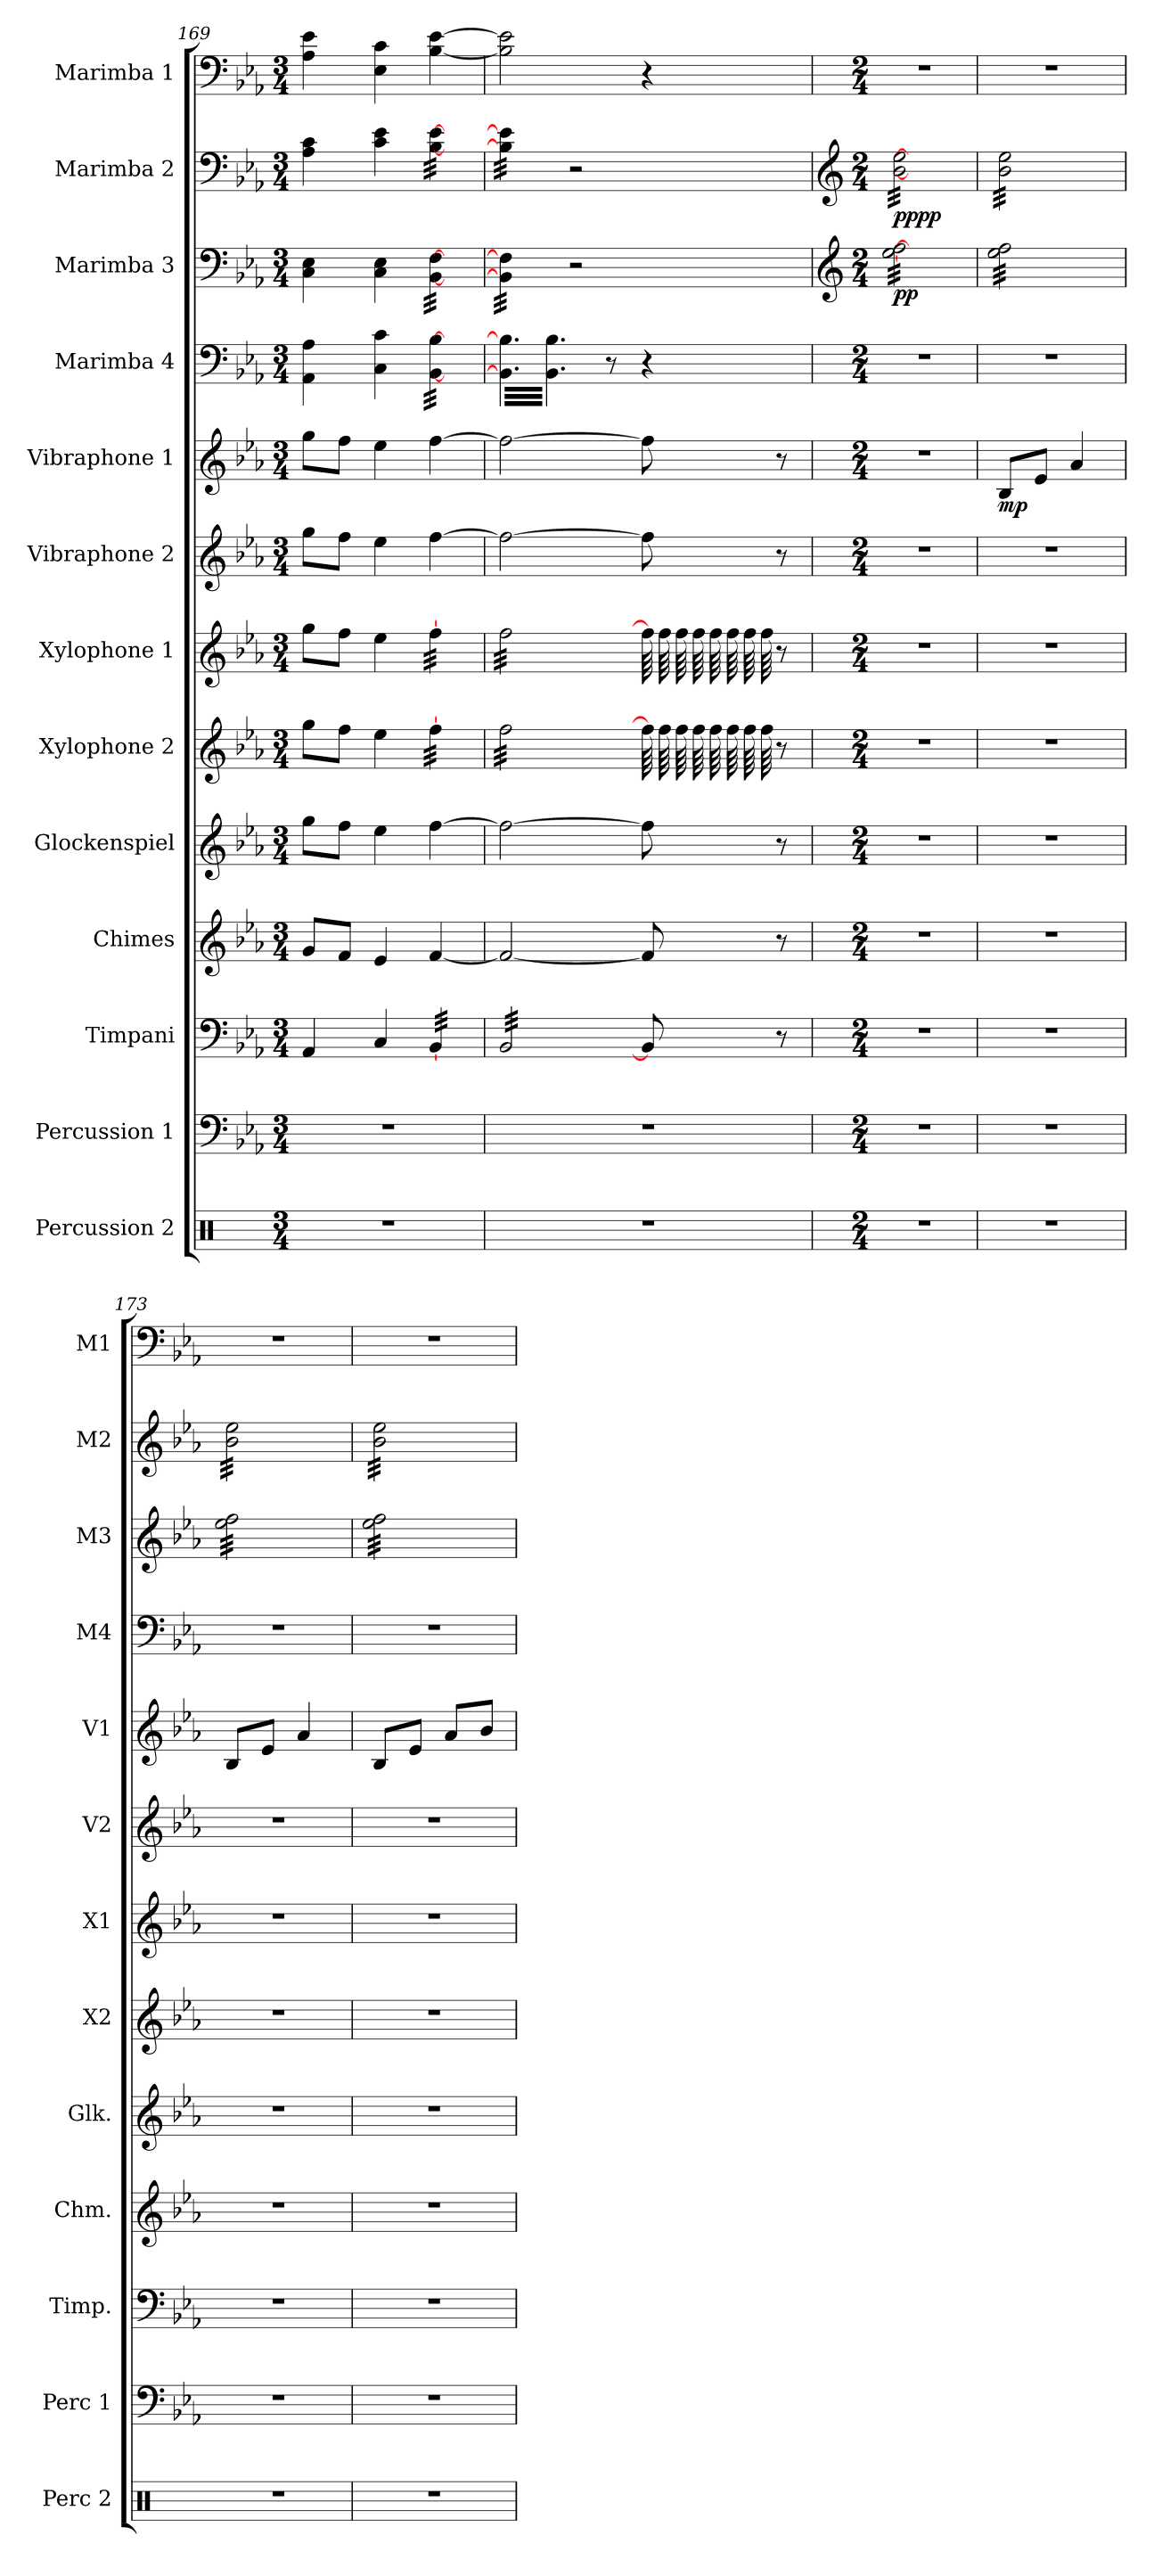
**kern	**kern	**kern	**kern	**kern	**kern	**kern	**kern	**kern	**dynam	**kern	**kern	**dynam	**kern	**dynam	**kern
*part13	*part12	*part11	*part10	*part9	*part8	*part7	*part6	*part5	*part5	*part4	*part3	*part3	*part2	*part2	*part1
*staff13	*staff12	*staff11	*staff10	*staff9	*staff8	*staff7	*staff6	*staff5	*staff5	*staff4	*staff3	*staff3	*staff2	*staff2	*staff1
*I"Percussion 2	*I"Percussion 1	*I"Timpani	*I"Chimes	*I"Glockenspiel	*I"Xylophone 2	*I"Xylophone 1	*I"Vibraphone 2	*I"Vibraphone 1	*	*I"Marimba 4	*I"Marimba 3	*	*I"Marimba 2	*	*I"Marimba 1
*I'Perc 2	*I'Perc 1	*I'Timp.	*I'Chm.	*I'Glk.	*I'X2	*I'X1	*I'V2	*I'V1	*	*I'M4	*I'M3	*	*I'M2	*	*I'M1
*clefX	*clefF4	*clefF4	*clefG2	*clefG2	*clefG2	*clefG2	*clefG2	*clefG2	*	*clefF4	*clefF4	*	*clefF4	*	*clefF4
*	*	*	*	*ITrd-14c-24	*ITrd-7c-12	*ITrd-7c-12	*	*	*	*	*	*	*	*	*
*k[]	*k[b-e-a-]	*k[b-e-a-]	*k[b-e-a-]	*k[b-e-a-]	*k[b-e-a-]	*k[b-e-a-]	*k[b-e-a-]	*k[b-e-a-]	*	*k[b-e-a-]	*k[b-e-a-]	*	*k[b-e-a-]	*	*k[b-e-a-]
*M3/4	*M3/4	*M3/4	*M3/4	*M3/4	*M3/4	*M3/4	*M3/4	*M3/4	*	*M3/4	*M3/4	*	*M3/4	*	*M3/4
=169	=169	=169	=169	=169	=169	=169	=169	=169	=169	=169	=169	=169	=169	=169	=169
2.r	2.r	4AA-/	8g/L	8gggg\L	8ggg\L	8ggg\L	8gg\L	8gg\L	.	4AA-\ 4A-\	4C\ 4E-\	.	4A-\ 4c\	.	4A-\ 4e-\
.	.	.	8f/J	8ffff\J	8fff\J	8fff\J	8ff\J	8ff\J	.	.	.	.	.	.	.
.	.	4C/	4e-/	4eeee-\	4eee-\	4eee-\	4ee-\	4ee-\	.	4C\ 4c\	4C\ 4E-\	.	4c\ 4e-\	.	4E-\ 4c\
*	*	*tremolo	*	*	*	*	*	*	*	*	*	*	*	*	*
*	*	*	*	*	*tremolo	*	*	*	*	*	*	*	*	*	*
*	*	*	*	*	*	*tremolo	*	*	*	*	*	*	*	*	*
*	*	*	*	*	*	*	*	*	*	*tremolo	*	*	*	*	*
*	*	*	*	*	*	*	*	*	*	*	*tremolo	*	*	*	*
*	*	*	*	*	*	*	*	*	*	*	*	*	*tremolo	*	*
.	.	[32BB-/LLL	[4f/	[4ffff\	[32fff\LLL	[32fff\LLL	[4ff\	[4ff\	.	[32BB-\ [32B-\LLL	[32BB-\ [32F\LLL	.	[32B-\ [32e-\LLL	.	[4B-\ [4e-\
.	.	32BB-/	.	.	32fff\	32fff\	.	.	.	32BB-\ 32B-\	32BB-\ 32F\	.	32B-\ 32e-\	.	.
.	.	32BB-/	.	.	32fff\	32fff\	.	.	.	32BB-\ 32B-\	32BB-\ 32F\	.	32B-\ 32e-\	.	.
.	.	32BB-/	.	.	32fff\	32fff\	.	.	.	32BB-\ 32B-\	32BB-\ 32F\	.	32B-\ 32e-\	.	.
.	.	32BB-/	.	.	32fff\	32fff\	.	.	.	32BB-\ 32B-\	32BB-\ 32F\	.	32B-\ 32e-\	.	.
.	.	32BB-/	.	.	32fff\	32fff\	.	.	.	32BB-\ 32B-\	32BB-\ 32F\	.	32B-\ 32e-\	.	.
.	.	32BB-/	.	.	32fff\	32fff\	.	.	.	32BB-\ 32B-\	32BB-\ 32F\	.	32B-\ 32e-\	.	.
.	.	32BB-/JJJ	.	.	32fff\JJJ	32fff\JJJ	.	.	.	32BB-\ 32B-\JJJ	32BB-\ 32F\JJJ	.	32B-\ 32e-\JJJ	.	.
=170	=170	=170	=170	=170	=170	=170	=170	=170	=170	=170	=170	=170	=170	=170	=170
2.r	2.r	32BB-/LLL	2f/_	2ffff\_	32fff\LLL	32fff\LLL	2ff\_	2ff\_	.	32BB-\] 32B-\]LLL	32BB-\] 32F\]LLL	.	32B-\] 32e-\]LLL	.	2B-\] 2e-\]
.	.	32BB-/	.	.	32fff\	32fff\	.	.	.	32BB-\ 32B-\	32BB-\ 32F\	.	32B-\ 32e-\	.	.
.	.	32BB-/	.	.	32fff\	32fff\	.	.	.	32BB-\ 32B-\	32BB-\ 32F\	.	32B-\ 32e-\	.	.
.	.	32BB-/	.	.	32fff\	32fff\	.	.	.	32BB-\ 32B-\	32BB-\ 32F\	.	32B-\ 32e-\	.	.
.	.	32BB-/	.	.	32fff\	32fff\	.	.	.	32BB-\ 32B-\	32BB-\ 32F\	.	32B-\ 32e-\	.	.
.	.	32BB-/	.	.	32fff\	32fff\	.	.	.	32BB-\ 32B-\	32BB-\ 32F\	.	32B-\ 32e-\	.	.
.	.	32BB-/	.	.	32fff\	32fff\	.	.	.	32BB-\ 32B-\	32BB-\ 32F\	.	32B-\ 32e-\	.	.
.	.	32BB-/	.	.	32fff\	32fff\	.	.	.	32BB-\ 32B-\	32BB-\ 32F\JJJ	.	32B-\ 32e-\JJJ	.	.
.	.	32BB-/	.	.	32fff\	32fff\	.	.	.	32BB-\ 32B-\	2r	.	2r	.	.
.	.	32BB-/	.	.	32fff\	32fff\	.	.	.	32BB-\ 32B-\	.	.	.	.	.
.	.	32BB-/	.	.	32fff\	32fff\	.	.	.	32BB-\ 32B-\	.	.	.	.	.
.	.	32BB-/	.	.	32fff\	32fff\	.	.	.	32BB-\ 32B-\JJJ	.	.	.	.	.
*	*	*	*	*	*	*	*	*	*	*Xtremolo	*	*	*	*	*
.	.	32BB-/	.	.	32fff\	32fff\	.	.	.	8r	.	.	.	.	.
.	.	32BB-/	.	.	32fff\	32fff\	.	.	.	.	.	.	.	.	.
.	.	32BB-/	.	.	32fff\	32fff\	.	.	.	.	.	.	.	.	.
.	.	32BB-/JJJ	.	.	32fff\JJJ	32fff\JJJ	.	.	.	.	.	.	.	.	.
*	*	*Xtremolo	*	*	*	*	*	*	*	*	*	*	*	*	*
.	.	8BB-/]	8f/]	8ffff\]	64fff\]	64fff\]	8ff\]	8ff\]	.	4r	.	.	.	.	4r
.	.	.	.	.	64fff\	64fff\	.	.	.	.	.	.	.	.	.
.	.	.	.	.	64fff\	64fff\	.	.	.	.	.	.	.	.	.
.	.	.	.	.	64fff\	64fff\	.	.	.	.	.	.	.	.	.
.	.	.	.	.	64fff\	64fff\	.	.	.	.	.	.	.	.	.
.	.	.	.	.	64fff\	64fff\	.	.	.	.	.	.	.	.	.
.	.	.	.	.	64fff\	64fff\	.	.	.	.	.	.	.	.	.
.	.	.	.	.	64fff\	64fff\	.	.	.	.	.	.	.	.	.
*	*	*	*	*	*	*Xtremolo	*	*	*	*	*	*	*	*	*
*	*	*	*	*	*Xtremolo	*	*	*	*	*	*	*	*	*	*
.	.	8r	8r	8r	8r	8r	8r	8r	.	.	.	.	.	.	.
=171	=171	=171	=171	=171	=171	=171	=171	=171	=171	=171	=171	=171	=171	=171	=171
!!LO:REH:place=s1:a:B:fs=14:t=171
*	*	*	*	*	*	*	*	*	*	*	*clefG2	*	*clefG2	*	*
*M2/4	*M2/4	*M2/4	*M2/4	*M2/4	*M2/4	*M2/4	*M2/4	*M2/4	*	*M2/4	*M2/4	*	*M2/4	*	*M2/4
*	*	*	*	*	*	*	*	*	*	*	*	*	*	*	*MM134
!	!	!	!	!	!	!	!	!	!	!	!	!LO:DY:b	!	!LO:DY:b	!
!	!	!	!	!	!	!	!	!	!	!	!	!	!	!LO:DY:n=1:b	!
2r	2r	2r	2r	2r	2r	2r	2r	2r	.	2r	[32ee-\ [32ff\LLL	pp	[32b-\ [32ee-\LLL	pp pp	2r
.	.	.	.	.	.	.	.	.	.	.	32ee-\ 32ff\	.	32b-\ 32ee-\	.	.
.	.	.	.	.	.	.	.	.	.	.	32ee-\ 32ff\	.	32b-\ 32ee-\	.	.
.	.	.	.	.	.	.	.	.	.	.	32ee-\ 32ff\	.	32b-\ 32ee-\	.	.
.	.	.	.	.	.	.	.	.	.	.	32ee-\ 32ff\	.	32b-\ 32ee-\	.	.
.	.	.	.	.	.	.	.	.	.	.	32ee-\ 32ff\	.	32b-\ 32ee-\	.	.
.	.	.	.	.	.	.	.	.	.	.	32ee-\ 32ff\	.	32b-\ 32ee-\	.	.
.	.	.	.	.	.	.	.	.	.	.	32ee-\ 32ff\	.	32b-\ 32ee-\	.	.
.	.	.	.	.	.	.	.	.	.	.	32ee-\ 32ff\	.	32b-\ 32ee-\	.	.
.	.	.	.	.	.	.	.	.	.	.	32ee-\ 32ff\	.	32b-\ 32ee-\	.	.
.	.	.	.	.	.	.	.	.	.	.	32ee-\ 32ff\	.	32b-\ 32ee-\	.	.
.	.	.	.	.	.	.	.	.	.	.	32ee-\ 32ff\	.	32b-\ 32ee-\	.	.
.	.	.	.	.	.	.	.	.	.	.	32ee-\ 32ff\	.	32b-\ 32ee-\	.	.
.	.	.	.	.	.	.	.	.	.	.	32ee-\ 32ff\	.	32b-\ 32ee-\	.	.
.	.	.	.	.	.	.	.	.	.	.	32ee-\ 32ff\	.	32b-\ 32ee-\	.	.
.	.	.	.	.	.	.	.	.	.	.	32ee-\ 32ff\JJJ	.	32b-\ 32ee-\JJJ	.	.
!!LO:PB:g=z
=172	=172	=172	=172	=172	=172	=172	=172	=172	=172	=172	=172	=172	=172	=172	=172
!	!	!	!	!	!	!	!	!	!LO:DY:b	!	!	!	!	!	!
2r	2r	2r	2r	2r	2r	2r	2r	8B-/L	mp	2r	32ee-\ 32ff\LLL	.	32b-\ 32ee-\LLL	.	2r
.	.	.	.	.	.	.	.	.	.	.	32ee-\ 32ff\	.	32b-\ 32ee-\	.	.
.	.	.	.	.	.	.	.	.	.	.	32ee-\ 32ff\	.	32b-\ 32ee-\	.	.
.	.	.	.	.	.	.	.	.	.	.	32ee-\ 32ff\	.	32b-\ 32ee-\	.	.
.	.	.	.	.	.	.	.	8e-/J	.	.	32ee-\ 32ff\	.	32b-\ 32ee-\	.	.
.	.	.	.	.	.	.	.	.	.	.	32ee-\ 32ff\	.	32b-\ 32ee-\	.	.
.	.	.	.	.	.	.	.	.	.	.	32ee-\ 32ff\	.	32b-\ 32ee-\	.	.
.	.	.	.	.	.	.	.	.	.	.	32ee-\ 32ff\	.	32b-\ 32ee-\	.	.
.	.	.	.	.	.	.	.	4a-/	.	.	32ee-\ 32ff\	.	32b-\ 32ee-\	.	.
.	.	.	.	.	.	.	.	.	.	.	32ee-\ 32ff\	.	32b-\ 32ee-\	.	.
.	.	.	.	.	.	.	.	.	.	.	32ee-\ 32ff\	.	32b-\ 32ee-\	.	.
.	.	.	.	.	.	.	.	.	.	.	32ee-\ 32ff\	.	32b-\ 32ee-\	.	.
.	.	.	.	.	.	.	.	.	.	.	32ee-\ 32ff\	.	32b-\ 32ee-\	.	.
.	.	.	.	.	.	.	.	.	.	.	32ee-\ 32ff\	.	32b-\ 32ee-\	.	.
.	.	.	.	.	.	.	.	.	.	.	32ee-\ 32ff\	.	32b-\ 32ee-\	.	.
.	.	.	.	.	.	.	.	.	.	.	32ee-\ 32ff\JJJ	.	32b-\ 32ee-\JJJ	.	.
=173	=173	=173	=173	=173	=173	=173	=173	=173	=173	=173	=173	=173	=173	=173	=173
2r	2r	2r	2r	2r	2r	2r	2r	8B-/L	.	2r	32ee-\ 32ff\LLL	.	32b-\ 32ee-\LLL	.	2r
.	.	.	.	.	.	.	.	.	.	.	32ee-\ 32ff\	.	32b-\ 32ee-\	.	.
.	.	.	.	.	.	.	.	.	.	.	32ee-\ 32ff\	.	32b-\ 32ee-\	.	.
.	.	.	.	.	.	.	.	.	.	.	32ee-\ 32ff\	.	32b-\ 32ee-\	.	.
.	.	.	.	.	.	.	.	8e-/J	.	.	32ee-\ 32ff\	.	32b-\ 32ee-\	.	.
.	.	.	.	.	.	.	.	.	.	.	32ee-\ 32ff\	.	32b-\ 32ee-\	.	.
.	.	.	.	.	.	.	.	.	.	.	32ee-\ 32ff\	.	32b-\ 32ee-\	.	.
.	.	.	.	.	.	.	.	.	.	.	32ee-\ 32ff\	.	32b-\ 32ee-\	.	.
.	.	.	.	.	.	.	.	4a-/	.	.	32ee-\ 32ff\	.	32b-\ 32ee-\	.	.
.	.	.	.	.	.	.	.	.	.	.	32ee-\ 32ff\	.	32b-\ 32ee-\	.	.
.	.	.	.	.	.	.	.	.	.	.	32ee-\ 32ff\	.	32b-\ 32ee-\	.	.
.	.	.	.	.	.	.	.	.	.	.	32ee-\ 32ff\	.	32b-\ 32ee-\	.	.
.	.	.	.	.	.	.	.	.	.	.	32ee-\ 32ff\	.	32b-\ 32ee-\	.	.
.	.	.	.	.	.	.	.	.	.	.	32ee-\ 32ff\	.	32b-\ 32ee-\	.	.
.	.	.	.	.	.	.	.	.	.	.	32ee-\ 32ff\	.	32b-\ 32ee-\	.	.
.	.	.	.	.	.	.	.	.	.	.	32ee-\ 32ff\JJJ	.	32b-\ 32ee-\JJJ	.	.
=174	=174	=174	=174	=174	=174	=174	=174	=174	=174	=174	=174	=174	=174	=174	=174
2r	2r	2r	2r	2r	2r	2r	2r	8B-/L	.	2r	32ee-\ 32ff\LLL	.	32b-\ 32ee-\LLL	.	2r
.	.	.	.	.	.	.	.	.	.	.	32ee-\ 32ff\	.	32b-\ 32ee-\	.	.
.	.	.	.	.	.	.	.	.	.	.	32ee-\ 32ff\	.	32b-\ 32ee-\	.	.
.	.	.	.	.	.	.	.	.	.	.	32ee-\ 32ff\	.	32b-\ 32ee-\	.	.
.	.	.	.	.	.	.	.	8e-/J	.	.	32ee-\ 32ff\	.	32b-\ 32ee-\	.	.
.	.	.	.	.	.	.	.	.	.	.	32ee-\ 32ff\	.	32b-\ 32ee-\	.	.
.	.	.	.	.	.	.	.	.	.	.	32ee-\ 32ff\	.	32b-\ 32ee-\	.	.
.	.	.	.	.	.	.	.	.	.	.	32ee-\ 32ff\	.	32b-\ 32ee-\	.	.
.	.	.	.	.	.	.	.	8a-/L	.	.	32ee-\ 32ff\	.	32b-\ 32ee-\	.	.
.	.	.	.	.	.	.	.	.	.	.	32ee-\ 32ff\	.	32b-\ 32ee-\	.	.
.	.	.	.	.	.	.	.	.	.	.	32ee-\ 32ff\	.	32b-\ 32ee-\	.	.
.	.	.	.	.	.	.	.	.	.	.	32ee-\ 32ff\	.	32b-\ 32ee-\	.	.
.	.	.	.	.	.	.	.	8b-/J	.	.	32ee-\ 32ff\	.	32b-\ 32ee-\	.	.
.	.	.	.	.	.	.	.	.	.	.	32ee-\ 32ff\	.	32b-\ 32ee-\	.	.
.	.	.	.	.	.	.	.	.	.	.	32ee-\ 32ff\	.	32b-\ 32ee-\	.	.
.	.	.	.	.	.	.	.	.	.	.	32ee-\ 32ff\JJJ	.	32b-\ 32ee-\JJJ	.	.
*	*	*	*	*	*	*	*	*	*	*	*	*	*Xtremolo	*	*
*	*	*	*	*	*	*	*	*	*	*	*Xtremolo	*	*	*	*
=	=	=	=	=	=	=	=	=	=	=	=	=	=	=	=
*-	*-	*-	*-	*-	*-	*-	*-	*-	*-	*-	*-	*-	*-	*-	*-
